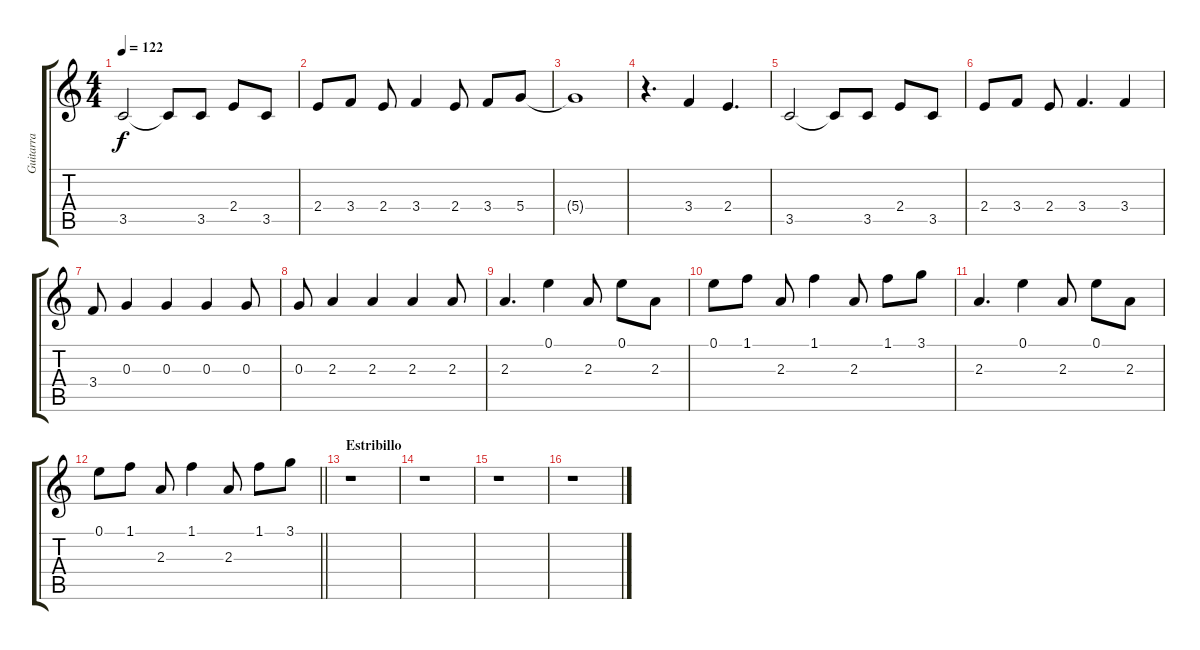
\track ("Guitarra" "Guitarra") {instrument electricguitarjazz}
\staff {score tabs}
\tuning (E4 B3 G3 D3 A2 D2) {hide}
\ts (4 4)
\tempo 122
\clef g2
\ks c
3.5.2{dy f} 3.5{t}.8 3.5.8 2.4.8 3.5.8 |
2.4.8 3.4.8 2.4.8 3.4.4 2.4.8 3.4.8 5.4.8 |
5.4{t}.1 |
r.4{d} 3.4.4 2.4.4{d} |
3.5.2 3.5{t}.8 3.5.8 2.4.8 3.5.8 |
2.4.8 3.4.8 2.4.8 3.4.4{d} 3.4.4 |
3.4.8 0.3.4 0.3.4 0.3.4 0.3.8 |
0.3.8 2.3.4 2.3.4 2.3.4 2.3.8 |
2.3.4{d} 0.1.4 2.3.8 0.1.8 2.3.8 |
0.1.8 1.1.8 2.3.8 1.1.4 2.3.8 1.1.8 3.1.8 |
2.3.4{d} 0.1.4 2.3.8 0.1.8 2.3.8 |
\barLineRight lightlight
0.1.8 1.1.8 2.3.8 1.1.4 2.3.8 1.1.8 3.1.8 |
\section ("" "Estribillo")
r.1 |
r.1 |
r.1 |
r.1
